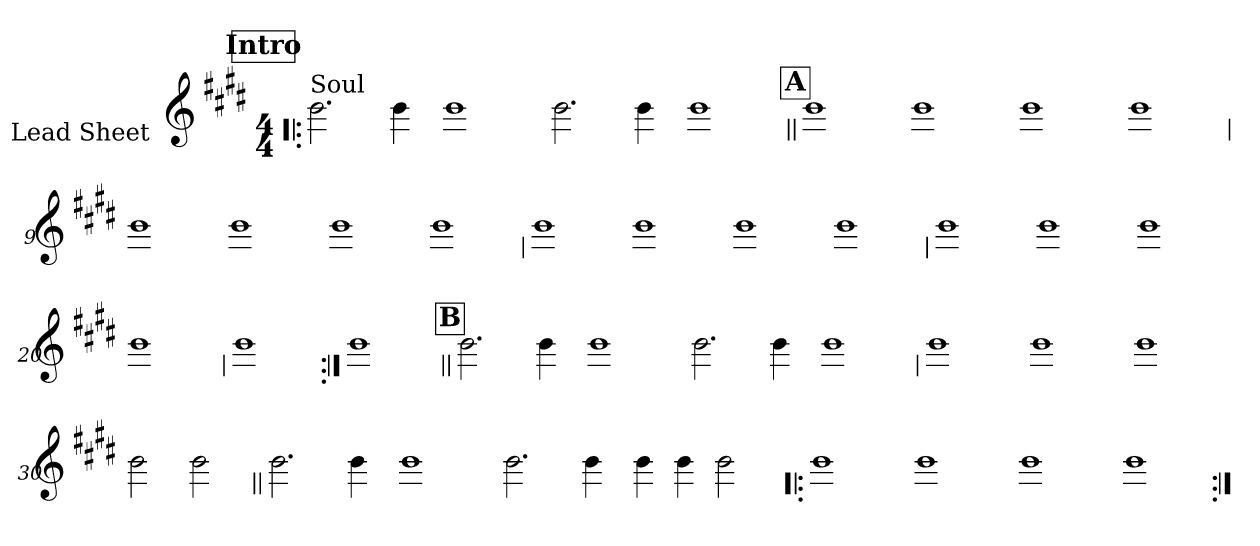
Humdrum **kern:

**kern
*part1
*staff1
*I"Lead Sheet
*stria0
*clefG2
*k[f#c#g#d#]
*E:
*M4/4
*MM108
!!LO:REH:place=s1:a:t=Intro
=1!|:
!LO:TX:a:t=Soul
2.b
4b
=2-
1b
=3-
2.b
4b
=4-
1b
!!LO:LB:g=z
!!LO:REH:place=s1:a:t=A
=5||
1b
=6-
1b
=7-
1b
=8-
1b
!!LO:LB:g=z
=9
1b
=10-
1b
=11-
1b
=12-
1b
!!LO:LB:g=z
=13
1b
=14-
1b
=15-
1b
=16-
1b
!!LO:LB:g=z
=17
1b
=18-
1b
=19-
1b
=20-
1b
!!LO:LB:g=z
=21
1b
=22:|!
1b
!!LO:LB:g=z
!!LO:REH:place=s1:a:t=B
=23||
2.b
4b
=24-
1b
=25-
2.b
4b
=26-
1b
!!LO:LB:g=z
=27
1b
=28-
1b
=29-
1b
=30-
2b
2b
!!LO:LB:g=z
=31||
2.b
4b
=32-
1b
=33-
2.b
4b
=34-
4b
4b
2b
!!LO:LB:g=z
=35!|:
1b
=36-
1b
=37-
1b
=38-
1b
=:|!
*-
